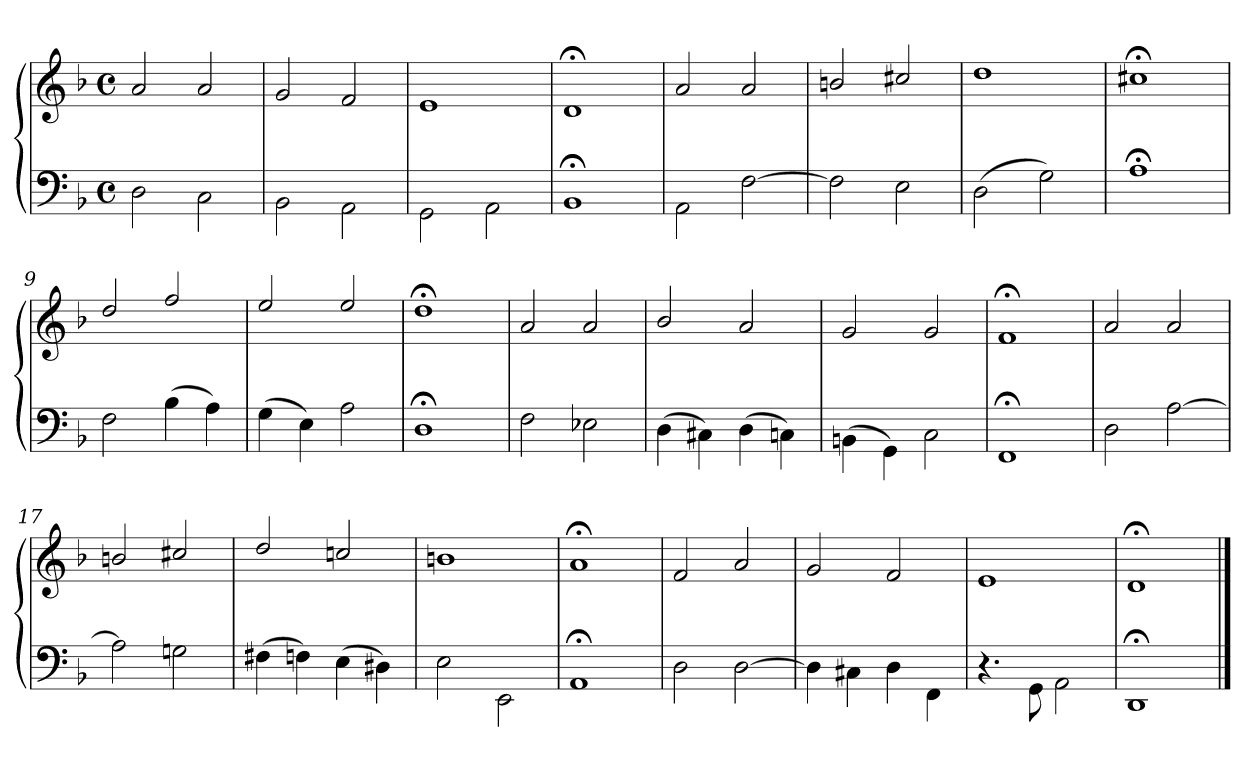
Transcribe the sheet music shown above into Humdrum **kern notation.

**kern	**kern
*part1	*part1
*staff2	*staff1
*clefF4	*clefG2
*k[b-]	*k[b-]
*M4/4	*M4/4
*met(c)	*met(c)
=1	=1
2D\	2a/
2C\	2a/
=2	=2
2BB-\	2g/
2AA\	2f/
=3	=3
2GG\	1e/
2AA\	.
=4	=4
1BB-;\	1d;</
=5	=5
2AA\	2a/
[2F\	2a/
=6	=6
2F\]	2bn/
2E\	2cc#X/
=7	=7
(2D\	1dd/
2G\)	.
=8	=8
1A;\	1cc#X;</
!!LO:LB:g=z
=9	=9
2F\	2dd/
(4B-\	2ff/
4A\)	.
=10	=10
(4G\	2ee/
4E\)	.
2A\	2ee/
=11	=11
1D;\	1dd;</
=12	=12
2F\	2a/
2E-X\	2a/
=13	=13
(4D\	2b-/
4C#X\)	.
(4D\	2a/
4Cn\)	.
=14	=14
(4BBn\	2g/
4GG\)	.
2C\	2g/
=15	=15
1FF;\	1f;</
!!LO:LB:g=z
=16	=16
2D\	2a/
[2A\	2a/
=17	=17
2A\]	2bn/
2Gn\	2cc#X/
=18	=18
(4F#X\	2dd/
4Fn\)	.
(4E\	2ccn/
4D#X\)	.
=19	=19
2E\	1bn/
2EE\	.
=20	=20
1AA;\	1a;</
=21	=21
2D\	2f/
[2D\	2a/
=22	=22
4D\]	2g/
4C#X\	.
4D\	2f/
4FF\	.
=23	=23
4.r	1e/
8GG\	.
2AA\	.
=24	=24
1DD;\	1d;</
==	==
*-	*-
